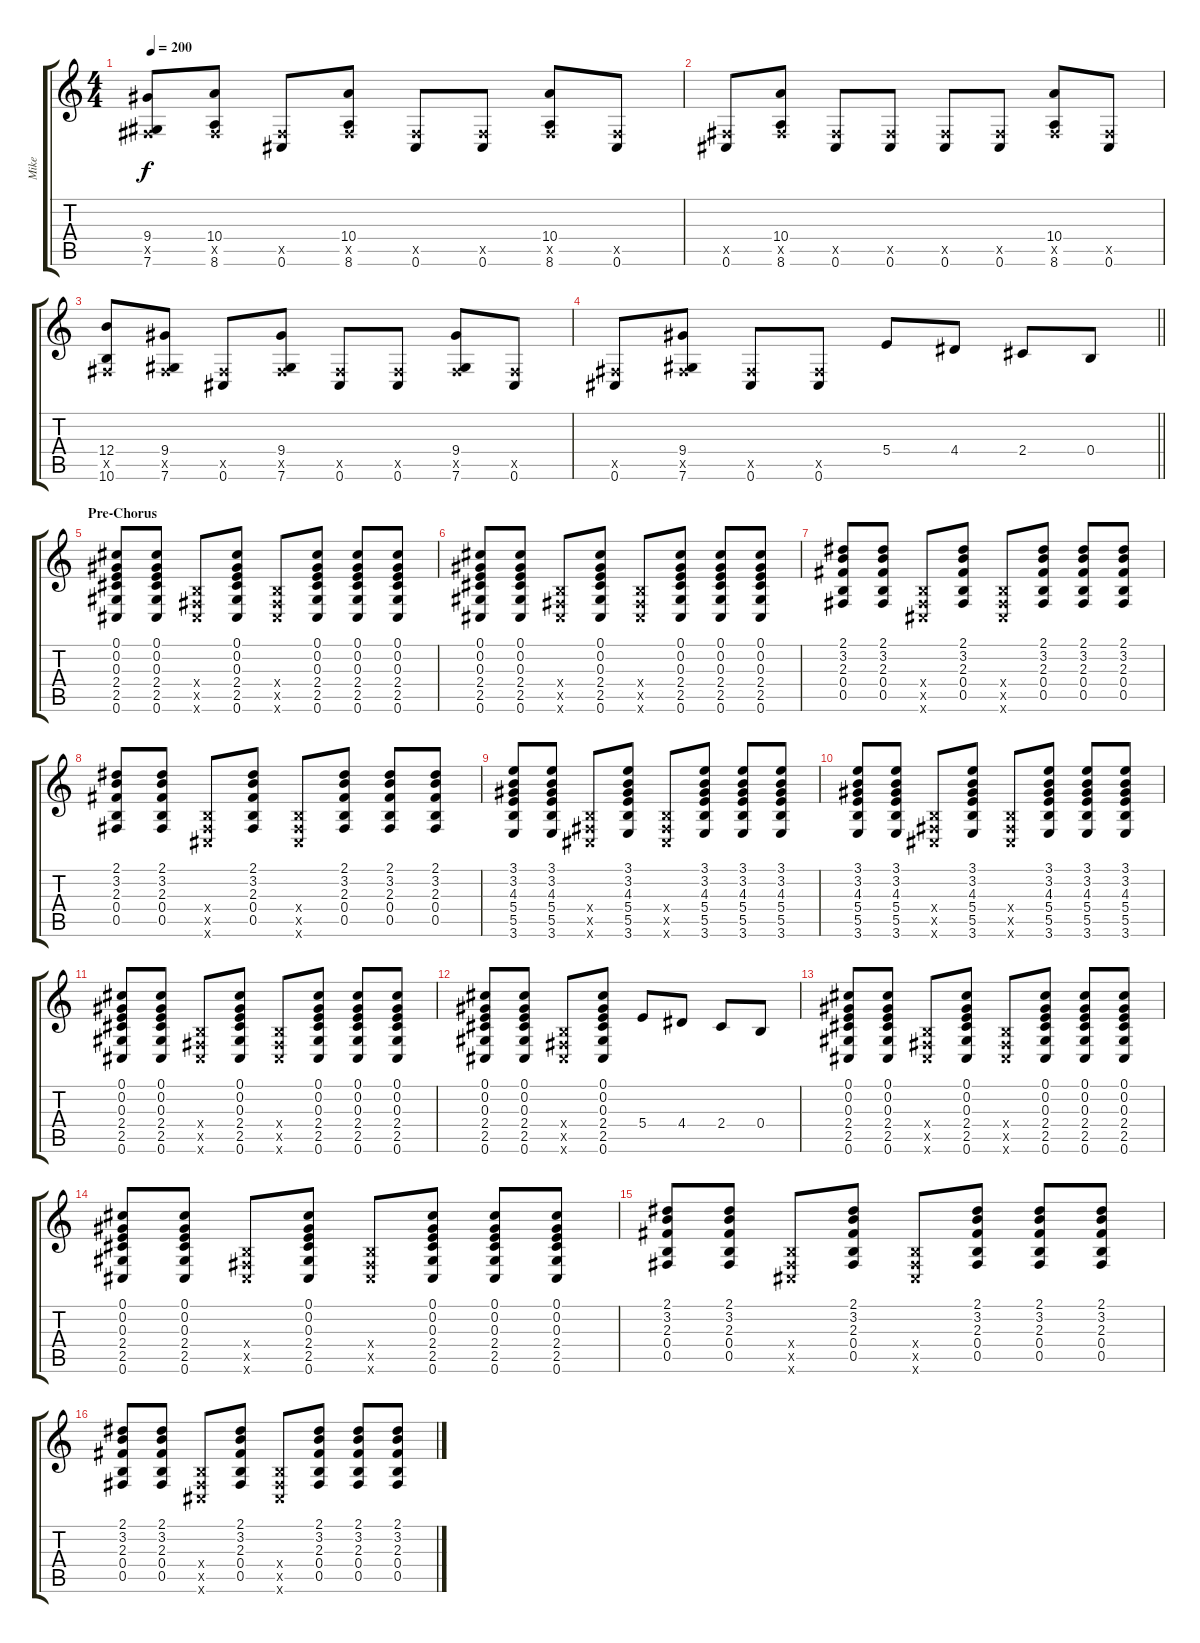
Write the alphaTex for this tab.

\track ("Mike" "Mike") {instrument acousticguitarsteel}
\staff {score tabs}
\tuning (Db4 Ab3 E3 B2 Gb2 Db2) {hide}
\ts (4 4)
\tempo 200
\clef g2
\ks c
(9.4 0.5{x} 7.6).8{dy f} (10.4 0.5{x} 8.6).8 (0.5{x} 0.6).8 (10.4 0.5{x} 8.6).8 (0.5{x} 0.6).8 (0.5{x} 0.6).8 (10.4 0.5{x} 8.6).8 (0.5{x} 0.6).8 |
(0.5{x} 0.6).8 (10.4 0.5{x} 8.6).8 (0.5{x} 0.6).8 (0.5{x} 0.6).8 (0.5{x} 0.6).8 (0.5{x} 0.6).8 (10.4 0.5{x} 8.6).8 (0.5{x} 0.6).8 |
(12.4 0.5{x} 10.6).8 (9.4 0.5{x} 7.6).8 (0.5{x} 0.6).8 (9.4 0.5{x} 7.6).8 (0.5{x} 0.6).8 (0.5{x} 0.6).8 (9.4 0.5{x} 7.6).8 (0.5{x} 0.6).8 |
\barLineRight lightlight
(0.5{x} 0.6).8 (9.4 0.5{x} 7.6).8 (0.5{x} 0.6).8 (0.5{x} 0.6).8 5.4.8 4.4.8 2.4.8 0.4.8 |
\section ("" "Pre-Chorus")
(0.1 0.2 0.3 2.4 2.5 0.6).8 (0.1 0.2 0.3 2.4 2.5 0.6).8 (0.4{x} 0.5{x} 0.6{x}).8 (0.1 0.2 0.3 2.4 2.5 0.6).8 (0.4{x} 0.5{x} 0.6{x}).8 (0.1 0.2 0.3 2.4 2.5 0.6).8 (0.1 0.2 0.3 2.4 2.5 0.6).8 (0.1 0.2 0.3 2.4 2.5 0.6).8 |
(0.1 0.2 0.3 2.4 2.5 0.6).8 (0.1 0.2 0.3 2.4 2.5 0.6).8 (0.4{x} 0.5{x} 0.6{x}).8 (0.1 0.2 0.3 2.4 2.5 0.6).8 (0.4{x} 0.5{x} 0.6{x}).8 (0.1 0.2 0.3 2.4 2.5 0.6).8 (0.1 0.2 0.3 2.4 2.5 0.6).8 (0.1 0.2 0.3 2.4 2.5 0.6).8 |
(2.1 3.2 2.3 0.4 0.5).8 (2.1 3.2 2.3 0.4 0.5).8 (0.4{x} 0.5{x} 0.6{x}).8 (2.1 3.2 2.3 0.4 0.5).8 (0.4{x} 0.5{x} 0.6{x}).8 (2.1 3.2 2.3 0.4 0.5).8 (2.1 3.2 2.3 0.4 0.5).8 (2.1 3.2 2.3 0.4 0.5).8 |
(2.1 3.2 2.3 0.4 0.5).8 (2.1 3.2 2.3 0.4 0.5).8 (0.4{x} 0.5{x} 0.6{x}).8 (2.1 3.2 2.3 0.4 0.5).8 (0.4{x} 0.5{x} 0.6{x}).8 (2.1 3.2 2.3 0.4 0.5).8 (2.1 3.2 2.3 0.4 0.5).8 (2.1 3.2 2.3 0.4 0.5).8 |
(3.1 3.2 4.3 5.4 5.5 3.6).8 (3.1 3.2 4.3 5.4 5.5 3.6).8 (0.4{x} 0.5{x} 0.6{x}).8 (3.1 3.2 4.3 5.4 5.5 3.6).8 (0.4{x} 0.5{x} 0.6{x}).8 (3.1 3.2 4.3 5.4 5.5 3.6).8 (3.1 3.2 4.3 5.4 5.5 3.6).8 (3.1 3.2 4.3 5.4 5.5 3.6).8 |
(3.1 3.2 4.3 5.4 5.5 3.6).8 (3.1 3.2 4.3 5.4 5.5 3.6).8 (0.4{x} 0.5{x} 0.6{x}).8 (3.1 3.2 4.3 5.4 5.5 3.6).8 (0.4{x} 0.5{x} 0.6{x}).8 (3.1 3.2 4.3 5.4 5.5 3.6).8 (3.1 3.2 4.3 5.4 5.5 3.6).8 (3.1 3.2 4.3 5.4 5.5 3.6).8 |
(0.1 0.2 0.3 2.4 2.5 0.6).8 (0.1 0.2 0.3 2.4 2.5 0.6).8 (0.4{x} 0.5{x} 0.6{x}).8 (0.1 0.2 0.3 2.4 2.5 0.6).8 (0.4{x} 0.5{x} 0.6{x}).8 (0.1 0.2 0.3 2.4 2.5 0.6).8 (0.1 0.2 0.3 2.4 2.5 0.6).8 (0.1 0.2 0.3 2.4 2.5 0.6).8 |
(0.1 0.2 0.3 2.4 2.5 0.6).8 (0.1 0.2 0.3 2.4 2.5 0.6).8 (0.4{x} 0.5{x} 0.6{x}).8 (0.1 0.2 0.3 2.4 2.5 0.6).8 5.4.8 4.4.8 2.4.8 0.4.8 |
(0.1 0.2 0.3 2.4 2.5 0.6).8 (0.1 0.2 0.3 2.4 2.5 0.6).8 (0.4{x} 0.5{x} 0.6{x}).8 (0.1 0.2 0.3 2.4 2.5 0.6).8 (0.4{x} 0.5{x} 0.6{x}).8 (0.1 0.2 0.3 2.4 2.5 0.6).8 (0.1 0.2 0.3 2.4 2.5 0.6).8 (0.1 0.2 0.3 2.4 2.5 0.6).8 |
(0.1 0.2 0.3 2.4 2.5 0.6).8 (0.1 0.2 0.3 2.4 2.5 0.6).8 (0.4{x} 0.5{x} 0.6{x}).8 (0.1 0.2 0.3 2.4 2.5 0.6).8 (0.4{x} 0.5{x} 0.6{x}).8 (0.1 0.2 0.3 2.4 2.5 0.6).8 (0.1 0.2 0.3 2.4 2.5 0.6).8 (0.1 0.2 0.3 2.4 2.5 0.6).8 |
(2.1 3.2 2.3 0.4 0.5).8 (2.1 3.2 2.3 0.4 0.5).8 (0.4{x} 0.5{x} 0.6{x}).8 (2.1 3.2 2.3 0.4 0.5).8 (0.4{x} 0.5{x} 0.6{x}).8 (2.1 3.2 2.3 0.4 0.5).8 (2.1 3.2 2.3 0.4 0.5).8 (2.1 3.2 2.3 0.4 0.5).8 |
(2.1 3.2 2.3 0.4 0.5).8 (2.1 3.2 2.3 0.4 0.5).8 (0.4{x} 0.5{x} 0.6{x}).8 (2.1 3.2 2.3 0.4 0.5).8 (0.4{x} 0.5{x} 0.6{x}).8 (2.1 3.2 2.3 0.4 0.5).8 (2.1 3.2 2.3 0.4 0.5).8 (2.1 3.2 2.3 0.4 0.5).8
